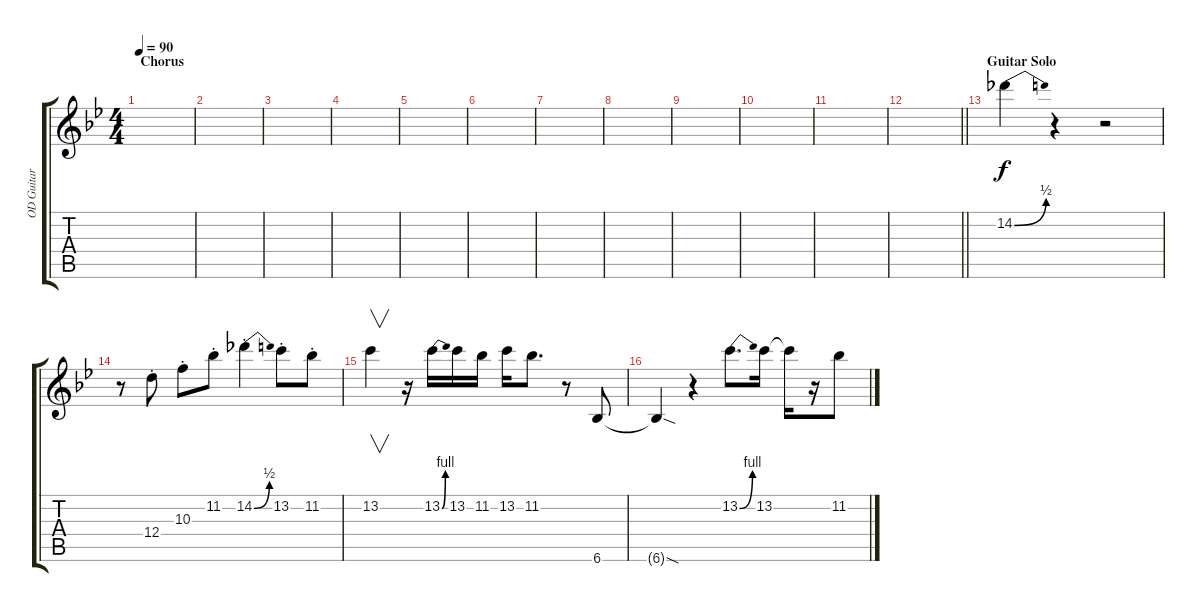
\track ("OD Guitar" "OD Guitar") {instrument overdrivenguitar}
\staff {score tabs}
\tuning (E4 B3 G3 D3 A2 E2) {hide}
\ts (4 4)
\section ("" "Chorus")
\tempo 90
\clef g2
\ks bb
|
|
|
|
|
|
|
|
|
|
|
\barLineRight lightlight
|
\section ("" "Guitar Solo")
14.2{be (bend 0 0 60 2)}.4{dy f volume 16} r.4 r.2 |
r.8 12.4{st}.8 10.3{st}.8 11.2{st}.8 14.2{be (bend 0 0 60 2) st}.4 13.2{st}.8 11.2{st}.8 |
13.2.4{v} r.16 13.2{be (bend 0 0 60 4)}.16 13.2.16 11.2.16 13.2.16 11.2.8{d} r.8 6.6.8 |
6.6{sod t}.4 r.4 13.2{be (bend 0 0 60 4)}.8{d} 13.2.16 13.2{t}.16 r.16 11.2.8
